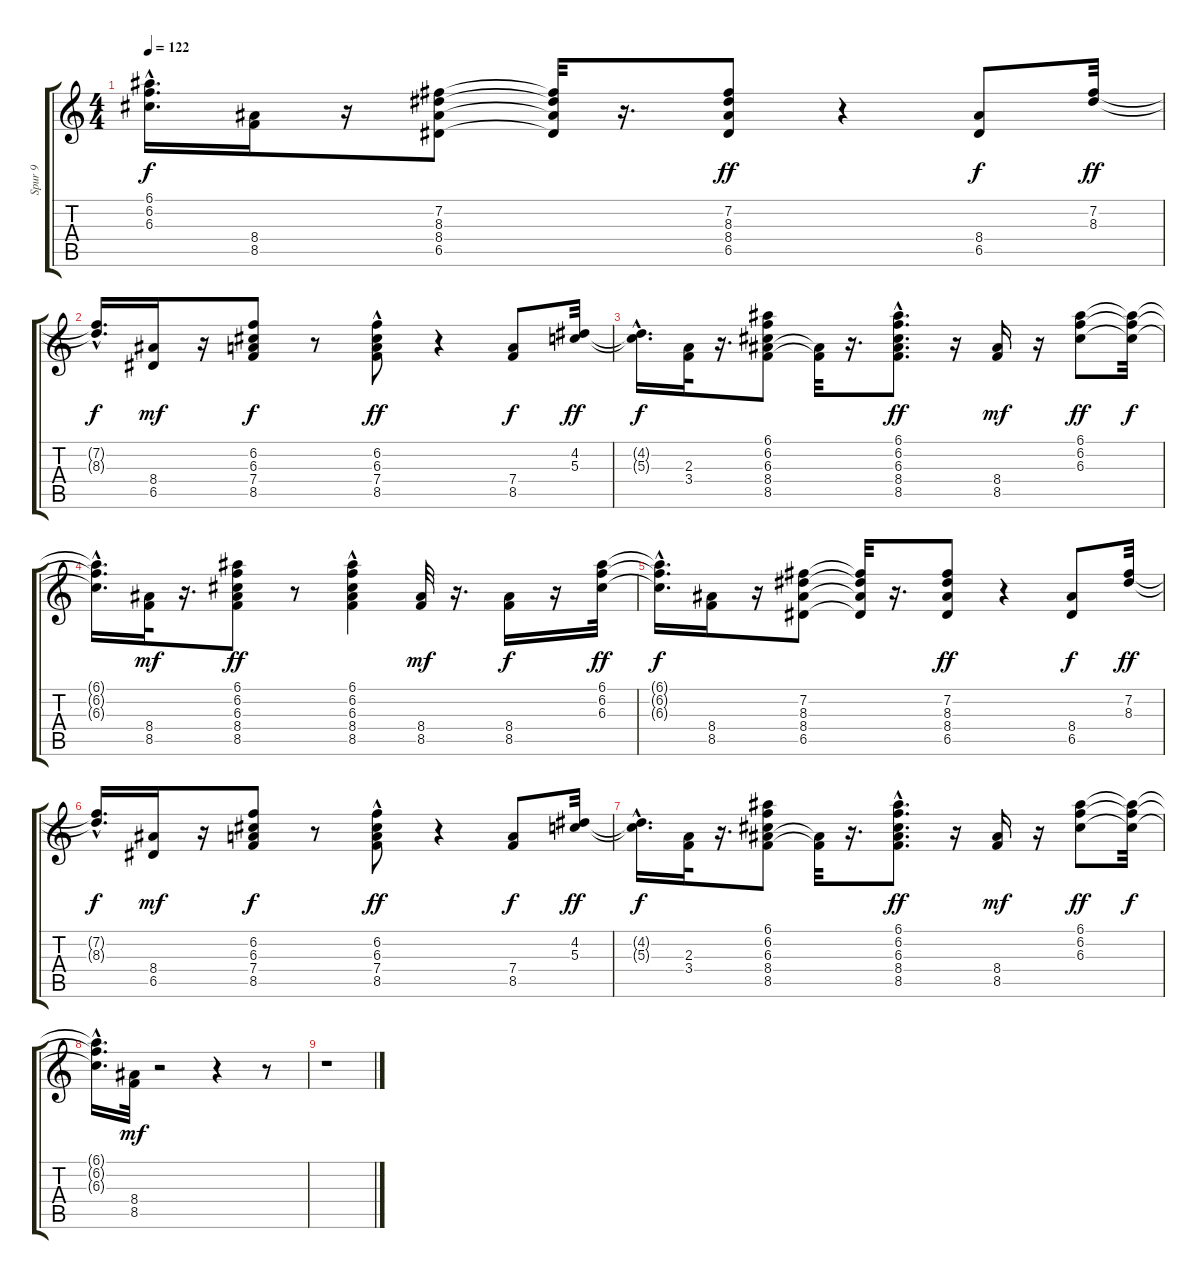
\track ("Spur 9" "Spur 9") {instrument acousticguitarsteel}
\staff {score tabs}
\tuning (E4 B3 G3 D3 A2 E2) {hide}
\ts (4 4)
\tempo 122
\clef g2
\ks c
(6.1{hac t} 6.2{hac t} 6.3{hac t}).16{d dy f} (8.4 8.5).16 r.16 (7.2 8.3 8.4 6.5).8 (7.2{t} 8.3{t} 8.4{t} 6.5{t}).32 r.16{d} (7.2 8.3 8.4 6.5).8{dy ff} r.4 (8.4 6.5).8{dy f} (7.2 8.3).32{dy ff} |
(7.2{hac t} 8.3{t}).16{d dy f} (8.4 6.5).16{dy mf} r.16 (6.2 6.3 7.4 8.5).8{dy f} r.8 (6.2 6.3 7.4{hac} 8.5{hac}).8{dy ff} r.4 (7.4 8.5).8{dy f} (4.2 5.3).32{dy ff} |
(4.2{t} 5.3{hac t}).16{d dy f} (2.3 3.4).32 r.16{d} (6.1 6.2 6.3 8.4 8.5).8 (8.4{t} 8.5{t}).32 r.16{d} (6.1 6.2 6.3{hac} 8.4 8.5).8{d dy ff} r.16 (8.4 8.5).16{dy mf} r.16 (6.1 6.2 6.3).8{dy ff} (6.1{t} 6.2{t} 6.3{t}).32{dy f} |
(6.1{t} 6.2{t} 6.3{hac t}).16{d} (8.4 8.5).32{dy mf} r.16{d} (6.1 6.2 6.3 8.4 8.5).8{dy ff} r.8 (6.1 6.2 6.3 8.4{hac} 8.5{hac}).4 (8.4 8.5).32{dy mf} r.16{d} (8.4 8.5).16{dy f} r.16 (6.1 6.2 6.3).32{dy ff} |
(6.1{hac t} 6.2{hac t} 6.3{hac t}).16{d dy f} (8.4 8.5).16 r.16 (7.2 8.3 8.4 6.5).8 (7.2{t} 8.3{t} 8.4{t} 6.5{t}).32 r.16{d} (7.2 8.3 8.4 6.5).8{dy ff} r.4 (8.4 6.5).8{dy f} (7.2 8.3).32{dy ff} |
(7.2{hac t} 8.3{t}).16{d dy f} (8.4 6.5).16{dy mf} r.16 (6.2 6.3 7.4 8.5).8{dy f} r.8 (6.2 6.3 7.4{hac} 8.5{hac}).8{dy ff} r.4 (7.4 8.5).8{dy f} (4.2 5.3).32{dy ff} |
(4.2{t} 5.3{hac t}).16{d dy f} (2.3 3.4).32 r.16{d} (6.1 6.2 6.3 8.4 8.5).8 (8.4{t} 8.5{t}).32 r.16{d} (6.1 6.2 6.3{hac} 8.4 8.5).8{d dy ff} r.16 (8.4 8.5).16{dy mf} r.16 (6.1 6.2 6.3).8{dy ff} (6.1{t} 6.2{t} 6.3{t}).32{dy f} |
(6.1{t} 6.2{t} 6.3{hac t}).16{d} (8.4 8.5).32{dy mf} r.2 r.4 r.8 |
r.1
